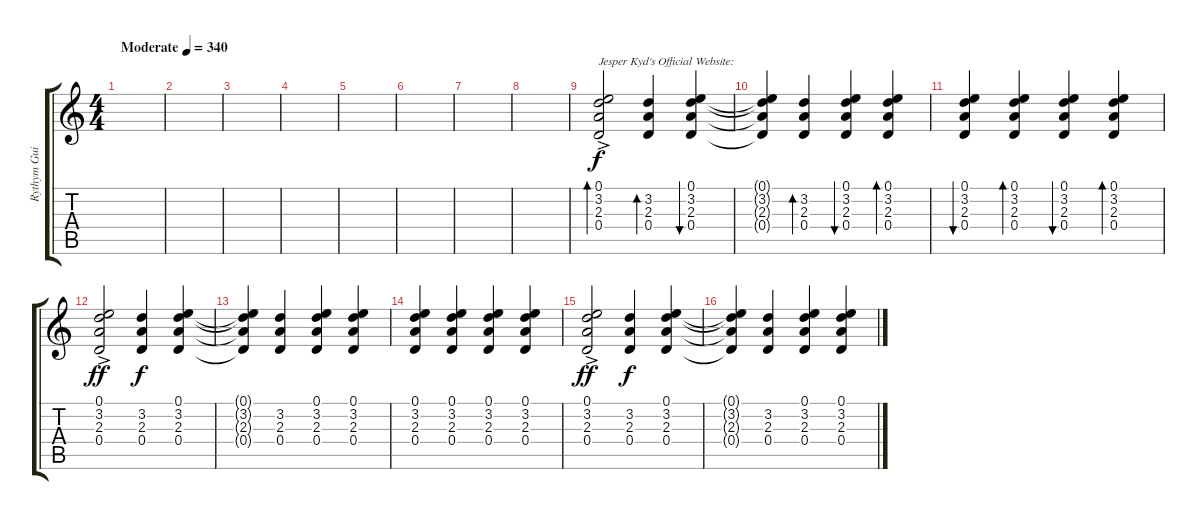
\track ("Rythym Guitar" "Rythym Gui") {instrument acousticguitarsteel}
\staff {score tabs}
\tuning (E4 B3 G3 D3 A2 E2) {hide}
\ts (4 4)
\tempo (340 "Moderate")
\clef g2
\ks c
|
|
|
|
|
|
|
|
(0.1{ac} 3.2 2.3 0.4).2{bd 60 txt "Jesper Kyd's Official Website:"} (3.2 2.3 0.4).4{bd 60 dy f} (0.1 3.2 2.3 0.4).4{bu 60} |
(0.1{t} 3.2{t} 2.3{t} 0.4{t}).4 (3.2 2.3 0.4).4{bd 60} (0.1 3.2 2.3 0.4).4{bu 60 txt ""} (0.1 3.2 2.3 0.4).4{bd 60} |
(0.1 3.2 2.3 0.4).4{bu 60} (0.1 3.2 2.3 0.4).4{bd 60} (0.1 3.2 2.3 0.4).4{bu 60} (0.1 3.2 2.3 0.4).4{bd 60} |
(0.1{ac} 3.2 2.3 0.4).2{dy ff} (3.2 2.3 0.4).4{dy f} (0.1 3.2 2.3 0.4).4 |
(0.1{t} 3.2{t} 2.3{t} 0.4{t}).4 (3.2 2.3 0.4).4 (0.1 3.2 2.3 0.4).4 (0.1 3.2 2.3 0.4).4 |
(0.1 3.2 2.3 0.4).4 (0.1 3.2 2.3 0.4).4 (0.1 3.2 2.3 0.4).4 (0.1 3.2 2.3 0.4).4 |
(0.1{ac} 3.2{ac} 2.3{ac} 0.4{ac}).2{dy ff} (3.2 2.3 0.4).4{dy f} (0.1 3.2 2.3 0.4).4 |
(0.1{t} 3.2{t} 2.3{t} 0.4{t}).4 (3.2 2.3 0.4).4 (0.1 3.2 2.3 0.4).4 (0.1 3.2 2.3 0.4).4
